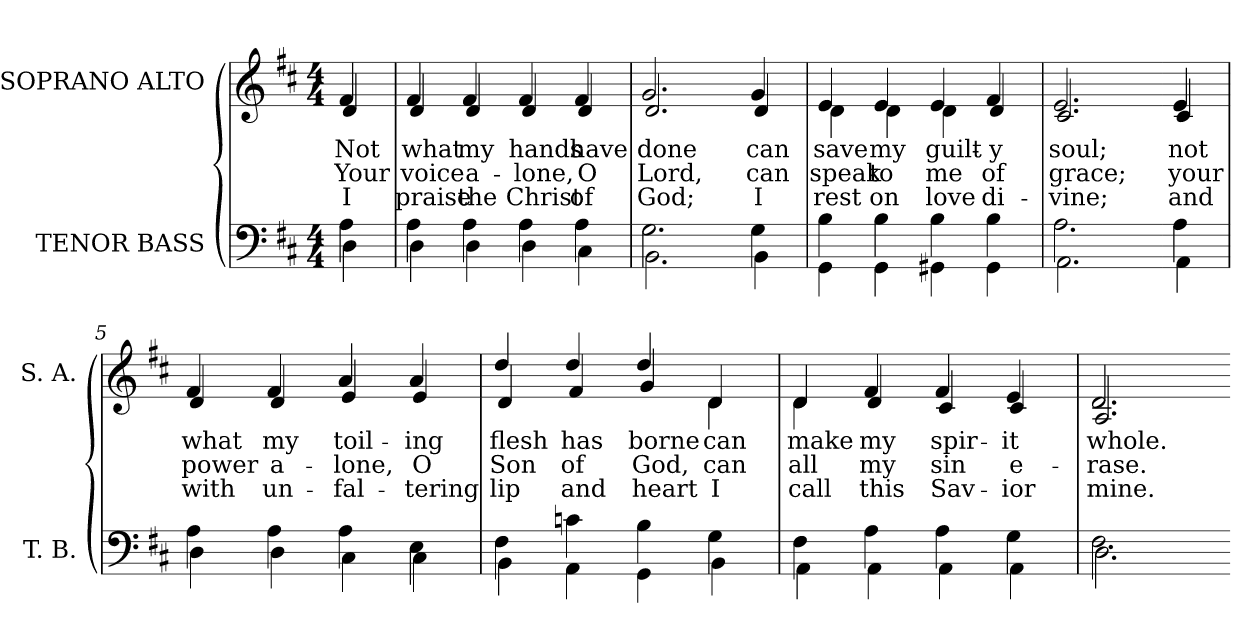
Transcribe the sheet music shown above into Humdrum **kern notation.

**kern	**kern	**text	**text	**text
*part2	*part1	*part1	*part1	*part1
*staff2	*staff1	*staff1	*staff1	*staff1
*I"TENOR BASS	*I"SOPRANO ALTO	*	*	*
*I'T. B.	*I'S. A.	*	*	*
!!LO:PB:g=z
*clefF4	*clefG2	*	*	*
*k[f#c#]	*k[f#c#]	*	*	*
*D:	*D:	*	*	*
*M4/4	*M4/4	*	*	*
=	=	=	=	=
*^	*	*	*	*
!	!	!LO:TX:b:cj:t=1	!	!	!
!	!	!LO:TX:b:cj:t=2	!	!	!
!	!	!LO:TX:b:cj:t=3	!	!	!
!	!	!	!LO:LY:b:color=#000000	!LO:LY:b:color=#000000	!LO:LY:b:color=#000000
*	*	*^	*	*	*
4Ai\	4Di\	4f#i/	4di/	Not	Your	I
=	=	=	=	=	=	=
!	!	!	!	!LO:LY:b:color=#000000	!LO:LY:b:color=#000000	!LO:LY:b:color=#000000
4Ai\	4Di\	4f#i/	4di/	what	voice	praise
!	!	!	!	!LO:LY:b:color=#000000	!LO:LY:b:color=#000000	!LO:LY:b:color=#000000
4Ai\	4Di\	4f#i/	4di/	my	a-	the
!	!	!	!	!LO:LY:b:color=#000000	!LO:LY:b:color=#000000	!LO:LY:b:color=#000000
4Ai\	4Di\	4f#i/	4di/	hands	-lone,	Christ
!	!	!	!	!LO:LY:b:color=#000000	!LO:LY:b:color=#000000	!LO:LY:b:color=#000000
4Ai\	4C#i\	4f#i/	4di/	have	O	of
=1	=1	=1	=1	=1	=1	=1
!	!	!	!	!LO:LY:b:color=#000000	!LO:LY:b:color=#000000	!LO:LY:b:color=#000000
2.Gi\	2.BBi\	2.gi/	2.di/	done	Lord,	God;
!	!	!	!	!LO:LY:b:color=#000000	!LO:LY:b:color=#000000	!LO:LY:b:color=#000000
4Gi\	4BBi\	4gi/	4di/	can	can	I
=2	=2	=2	=2	=2	=2	=2
!	!	!	!	!LO:LY:b:color=#000000	!LO:LY:b:color=#000000	!LO:LY:b:color=#000000
4Bi\	4GGi\	4ei/	4di\	save	speak	rest
!	!	!	!	!LO:LY:b:color=#000000	!LO:LY:b:color=#000000	!LO:LY:b:color=#000000
4Bi\	4GGi\	4ei/	4di\	my	to	on
!	!	!	!	!LO:LY:b:color=#000000	!LO:LY:b:color=#000000	!LO:LY:b:color=#000000
4Bi\	4GG#Xi\	4ei/	4di\	guilt-	me	love
!	!	!	!	!LO:LY:b:color=#000000	!LO:LY:b:color=#000000	!LO:LY:b:color=#000000
4Bi\	4GG#i\	4f#i/	4di/	-y	of	di-
=3	=3	=3	=3	=3	=3	=3
!	!	!	!	!LO:LY:b:color=#000000	!LO:LY:b:color=#000000	!LO:LY:b:color=#000000
2.Ai\	2.AAi\	2.ei/	2.c#i/	soul;	grace;	-vine;
!!LO:LB:g=z	!!
=4-	=4-	=4-	=4-	=4-	=4-	=4-
!	!	!	!	!LO:LY:b:color=#000000	!LO:LY:b:color=#000000	!LO:LY:b:color=#000000
4Ai\	4AAi\	4ei/	4c#i/	not	your	and
=5	=5	=5	=5	=5	=5	=5
!	!	!	!	!LO:LY:b:color=#000000	!LO:LY:b:color=#000000	!LO:LY:b:color=#000000
4Ai\	4Di\	4f#i/	4di/	what	power	with
!	!	!	!	!LO:LY:b:color=#000000	!LO:LY:b:color=#000000	!LO:LY:b:color=#000000
4Ai\	4Di\	4f#i/	4di/	my	a-	un-
!	!	!	!	!LO:LY:b:color=#000000	!LO:LY:b:color=#000000	!LO:LY:b:color=#000000
4Ai\	4C#i\	4ai/	4ei/	toil-	-lone,	-fal-
!	!	!	!	!LO:LY:b:color=#000000	!LO:LY:b:color=#000000	!LO:LY:b:color=#000000
4Ei\	4C#i\	4ai/	4ei/	-ing	O	-tering
=6	=6	=6	=6	=6	=6	=6
!	!	!	!	!LO:LY:b:color=#000000	!LO:LY:b:color=#000000	!LO:LY:b:color=#000000
4F#i\	4BBi\	4ddi/	4di/	flesh	Son	lip
!	!	!	!	!LO:LY:b:color=#000000	!LO:LY:b:color=#000000	!LO:LY:b:color=#000000
4cni\	4AAi\	4ddi/	4f#i/	has	of	and
!	!	!	!	!LO:LY:b:color=#000000	!LO:LY:b:color=#000000	!LO:LY:b:color=#000000
4Bi\	4GGi\	4ddi/	4gi/	borne	God,	heart
!	!	!	!	!LO:LY:b:color=#000000	!LO:LY:b:color=#000000	!LO:LY:b:color=#000000
4Gi\	4BBi\	4di/	4di\	can	can	I
=7	=7	=7	=7	=7	=7	=7
!	!	!	!	!LO:LY:b:color=#000000	!LO:LY:b:color=#000000	!LO:LY:b:color=#000000
4F#i\	4AAi\	4di/	4di\	make	all	call
!	!	!	!	!LO:LY:b:color=#000000	!LO:LY:b:color=#000000	!LO:LY:b:color=#000000
4Ai\	4AAi\	4f#i/	4di/	my	my	this
!	!	!	!	!LO:LY:b:color=#000000	!LO:LY:b:color=#000000	!LO:LY:b:color=#000000
4Ai\	4AAi\	4f#i/	4c#i/	spir-	sin	Sav-
!	!	!	!	!LO:LY:b:color=#000000	!LO:LY:b:color=#000000	!LO:LY:b:color=#000000
4Gi\	4AAi\	4ei/	4c#i/	-it	e-	-ior
=8	=8	=8	=8	=8	=8	=8
!	!	!	!	!LO:LY:b:color=#000000	!LO:LY:b:color=#000000	!LO:LY:b:color=#000000
2.F#i\	2.Di\	2.di/	2.Ai/	whole.	-rase.	mine.
*v	*v	*	*	*	*	*
*	*v	*v	*	*	*
=-	=-	=-	=-	=-
*-	*-	*-	*-	*-
